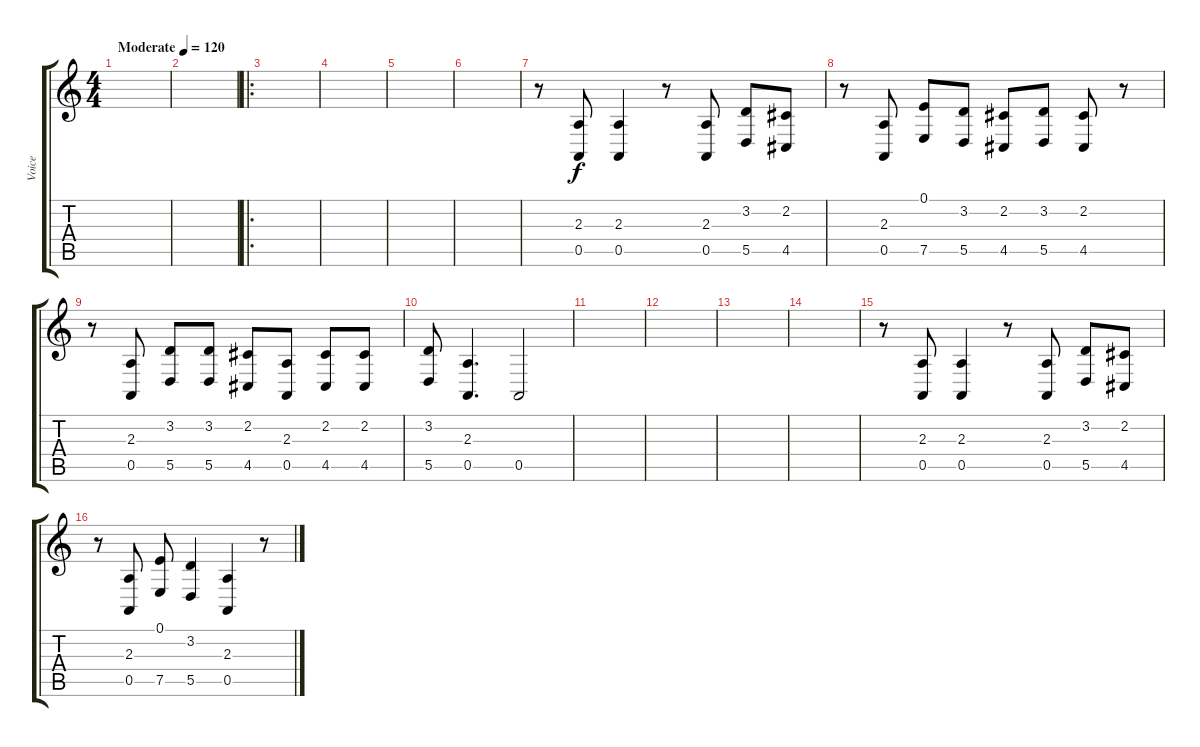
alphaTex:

\track ("Voice" "Voice") {instrument altosax}
\staff {score tabs}
\tuning (E4 B3 G3 D3 A2 E2) {hide}
\ts (4 4)
\tempo (120 "Moderate")
\clef g2
\ks c
|
|
\ro
|
|
|
|
r.8 (2.3 0.5).8 (2.3 0.5).4 r.8 (2.3 0.5).8 (3.2 5.5).8 (2.2 4.5).8 |
r.8 (2.3 0.5).8 (0.1 7.5).8 (3.2 5.5).8 (2.2 4.5).8 (3.2 5.5).8 (2.2 4.5).8 r.8 |
r.8 (2.3 0.5).8 (3.2 5.5).8 (3.2 5.5).8 (2.2 4.5).8 (2.3 0.5).8 (2.2 4.5).8 (2.2 4.5).8 |
(3.2 5.5).8 (2.3 0.5).4{d} 0.5.2 |
|
|
|
|
r.8 (2.3 0.5).8 (2.3 0.5).4 r.8 (2.3 0.5).8 (3.2 5.5).8 (2.2 4.5).8 |
r.8 (2.3 0.5).8 (0.1 7.5).8 (3.2 5.5).4 (2.3 0.5).4 r.8
